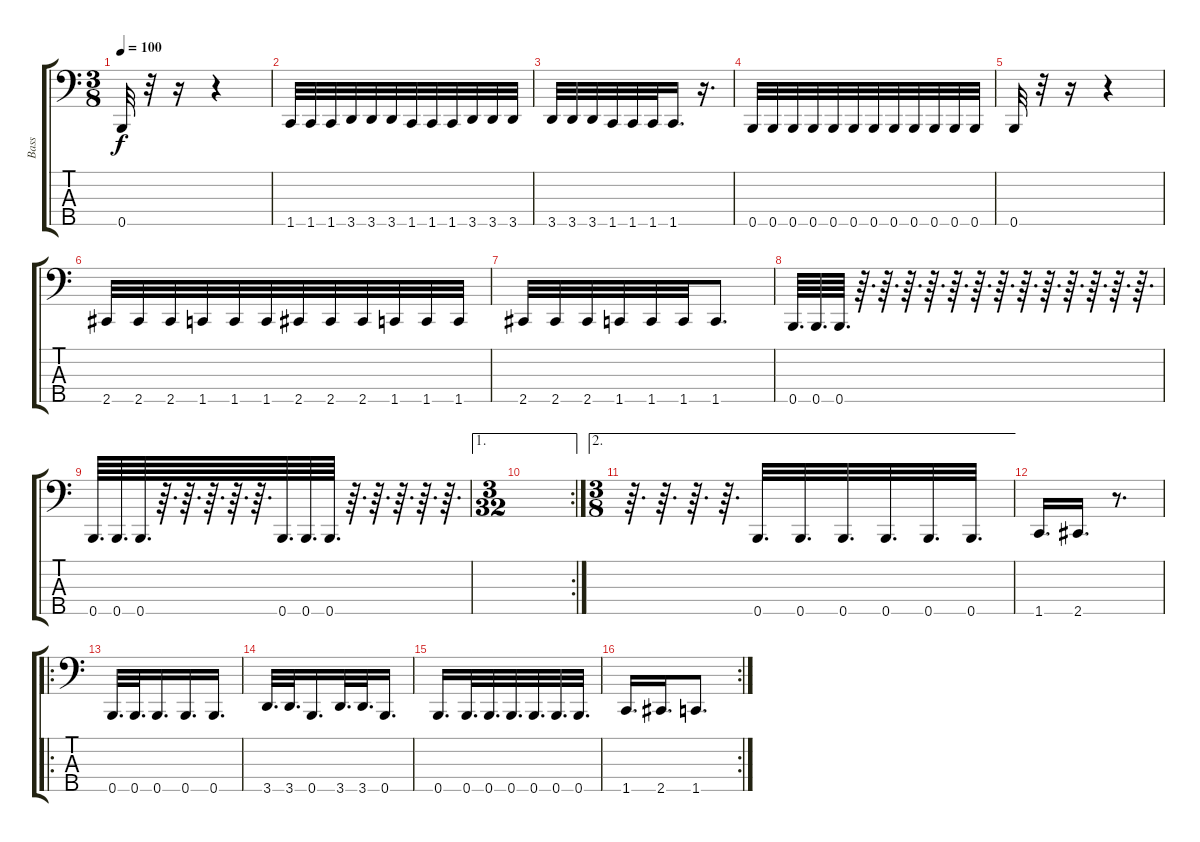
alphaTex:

\track ("Bass" "Bass") {instrument electricbassfinger}
\staff {score tabs}
\tuning (G2 D2 A1 E1 B0) {hide}
\ts (3 8)
\tempo 100
\clef f4
\ks c
0.5.32{dy f} r.32 r.16 r.4 |
1.5.32 1.5.32 1.5.32 3.5.32 3.5.32 3.5.32 1.5.32 1.5.32 1.5.32 3.5.32 3.5.32 3.5.32 |
3.5.32 3.5.32 3.5.32 1.5.32 1.5.32 1.5.32 1.5.16{d} r.16{d} |
0.5.32 0.5.32 0.5.32 0.5.32 0.5.32 0.5.32 0.5.32 0.5.32 0.5.32 0.5.32 0.5.32 0.5.32 |
0.5.32 r.32 r.16 r.4 |
2.5.32 2.5.32 2.5.32 1.5.32 1.5.32 1.5.32 2.5.32 2.5.32 2.5.32 1.5.32 1.5.32 1.5.32 |
2.5.32 2.5.32 2.5.32 1.5.32 1.5.32 1.5.32 1.5.8{d} |
0.5.64{d} 0.5.64{d} 0.5.64{d} r.64{d} r.64{d} r.64{d} r.64{d} r.64{d} r.64{d} r.64{d} r.64{d} r.64{d} r.64{d} r.64{d} r.64{d} r.64{d} |
0.5.64{d} 0.5.64{d} 0.5.64{d} r.64{d} r.64{d} r.64{d} r.64{d} r.64{d} 0.5.64{d} 0.5.64{d} 0.5.64{d} r.64{d} r.64{d} r.64{d} r.64{d} r.64{d} |
\ae 1
\rc 2
\ts (3 32)
|
\ae 2
\ts (3 8)
r.64{d} r.64{d} r.64{d} r.64{d} 0.5.32{d} 0.5.32{d} 0.5.32{d} 0.5.32{d} 0.5.32{d} 0.5.32{d} |
1.5.16{d} 2.5.16{d} r.8{d} |
\ro
0.5.32{d} 0.5.32{d} 0.5.16{d} 0.5.16{d} 0.5.16{d} |
3.5.32{d} 3.5.32{d} 0.5.16{d} 3.5.32{d} 3.5.32{d} 0.5.16{d} |
0.5.16{d} 0.5.32{d} 0.5.32{d} 0.5.32{d} 0.5.32{d} 0.5.32{d} 0.5.32{d} |
\rc 2
1.5.16{d} 2.5.16{d} 1.5.8{d}
